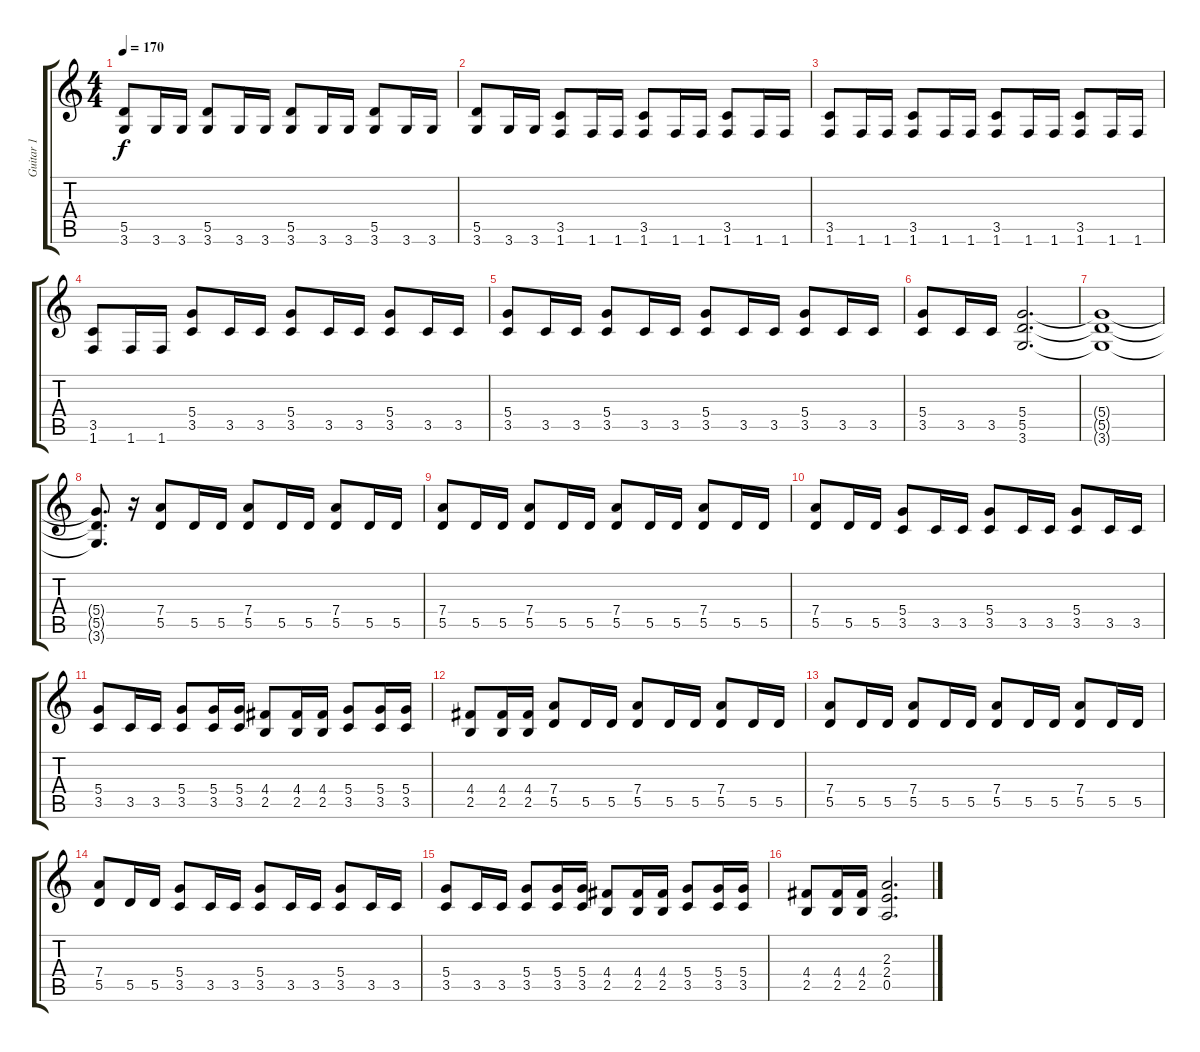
\track ("Guitar 1" "Guitar 1") {instrument distortionguitar}
\staff {score tabs}
\tuning (E4 B3 G3 D3 A2 E2) {hide}
\ts (4 4)
\tempo 170
\clef g2
\ks c
(5.5 3.6).8{dy f} 3.6.16 3.6.16 (5.5 3.6).8 3.6.16 3.6.16 (5.5 3.6).8 3.6.16 3.6.16 (5.5 3.6).8 3.6.16 3.6.16 |
(5.5 3.6).8 3.6.16 3.6.16 (3.5 1.6).8 1.6.16 1.6.16 (3.5 1.6).8 1.6.16 1.6.16 (3.5 1.6).8 1.6.16 1.6.16 |
(3.5 1.6).8 1.6.16 1.6.16 (3.5 1.6).8 1.6.16 1.6.16 (3.5 1.6).8 1.6.16 1.6.16 (3.5 1.6).8 1.6.16 1.6.16 |
(3.5 1.6).8 1.6.16 1.6.16 (5.4 3.5).8 3.5.16 3.5.16 (5.4 3.5).8 3.5.16 3.5.16 (5.4 3.5).8 3.5.16 3.5.16 |
(5.4 3.5).8 3.5.16 3.5.16 (5.4 3.5).8 3.5.16 3.5.16 (5.4 3.5).8 3.5.16 3.5.16 (5.4 3.5).8 3.5.16 3.5.16 |
(5.4 3.5).8 3.5.16 3.5.16 (5.4 5.5 3.6).2{d} |
(5.4{t} 5.5{t} 3.6{t}).1 |
(5.4{t} 5.5{t} 3.6{t}).8{d} r.16 (7.4 5.5).8 5.5.16 5.5.16 (7.4 5.5).8 5.5.16 5.5.16 (7.4 5.5).8 5.5.16 5.5.16 |
(7.4 5.5).8 5.5.16 5.5.16 (7.4 5.5).8 5.5.16 5.5.16 (7.4 5.5).8 5.5.16 5.5.16 (7.4 5.5).8 5.5.16 5.5.16 |
(7.4 5.5).8 5.5.16 5.5.16 (5.4 3.5).8 3.5.16 3.5.16 (5.4 3.5).8 3.5.16 3.5.16 (5.4 3.5).8 3.5.16 3.5.16 |
(5.4 3.5).8 3.5.16 3.5.16 (5.4 3.5).8 (5.4 3.5).16 (5.4 3.5).16 (4.4 2.5).8 (4.4 2.5).16 (4.4 2.5).16 (5.4 3.5).8 (5.4 3.5).16 (5.4 3.5).16 |
(4.4 2.5).8 (4.4 2.5).16 (4.4 2.5).16 (7.4 5.5).8 5.5.16 5.5.16 (7.4 5.5).8 5.5.16 5.5.16 (7.4 5.5).8 5.5.16 5.5.16 |
(7.4 5.5).8 5.5.16 5.5.16 (7.4 5.5).8 5.5.16 5.5.16 (7.4 5.5).8 5.5.16 5.5.16 (7.4 5.5).8 5.5.16 5.5.16 |
(7.4 5.5).8 5.5.16 5.5.16 (5.4 3.5).8 3.5.16 3.5.16 (5.4 3.5).8 3.5.16 3.5.16 (5.4 3.5).8 3.5.16 3.5.16 |
(5.4 3.5).8 3.5.16 3.5.16 (5.4 3.5).8 (5.4 3.5).16 (5.4 3.5).16 (4.4 2.5).8 (4.4 2.5).16 (4.4 2.5).16 (5.4 3.5).8 (5.4 3.5).16 (5.4 3.5).16 |
(4.4 2.5).8 (4.4 2.5).16 (4.4 2.5).16 (2.3 2.4 0.5).2{d}
